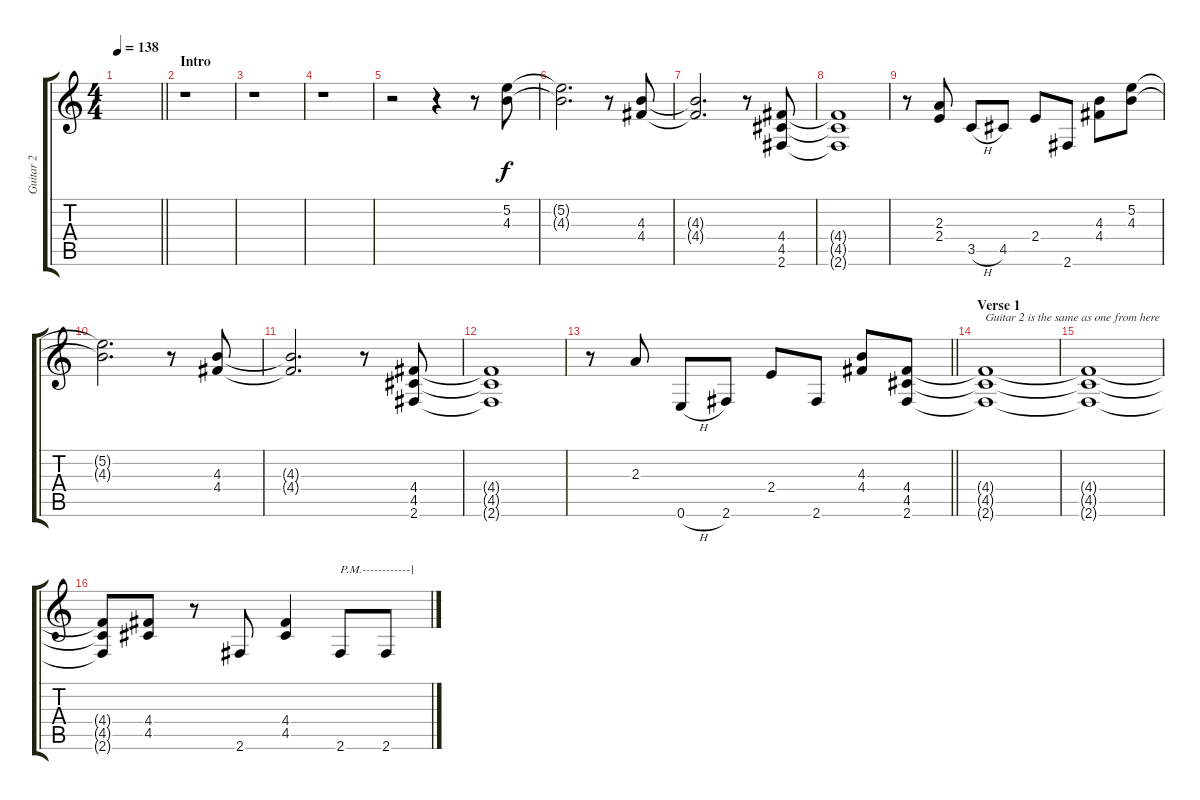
\track ("Guitar 2" "Guitar 2") {instrument overdrivenguitar}
\staff {score tabs}
\tuning (E4 B3 G3 D3 A2 E2) {hide}
\ts (4 4)
\tempo 138
\clef g2
\barLineRight lightlight
\ks c
|
\section ("" "Intro")
r.1 |
r.1 |
r.1 |
r.2 r.4 r.8 (5.2 4.3).8 |
(5.2{t} 4.3{t}).2{d} r.8 (4.3 4.4).8 |
(4.3{t} 4.4{t}).2{d} r.8 (4.4 4.5 2.6).8 |
(4.4{t} 4.5{t} 2.6{t}).1 |
r.8 (2.3 2.4).8 3.5{h}.8 4.5.8 2.4.8 2.6.8 (4.3 4.4).8 (5.2 4.3).8 |
(5.2{t} 4.3{t}).2{d} r.8 (4.3 4.4).8 |
(4.3{t} 4.4{t}).2{d} r.8 (4.4 4.5 2.6).8 |
(4.4{t} 4.5{t} 2.6{t}).1 |
\barLineRight lightlight
r.8 2.3.8 0.6{h}.8 2.6.8 2.4.8 2.6.8 (4.3 4.4).8 (4.4 4.5 2.6).8 |
\section ("" "Verse 1")
(4.4{t} 4.5{t} 2.6{t}).1{txt "Guitar 2 is the same as one from here"} |
(4.4{t} 4.5{t} 2.6{t}).1 |
(4.4{t} 4.5{t} 2.6{t}).8 (4.4 4.5).8 r.8 2.6.8 (4.4 4.5).4 2.6.8{txt "P.M.------------|"} 2.6.8
